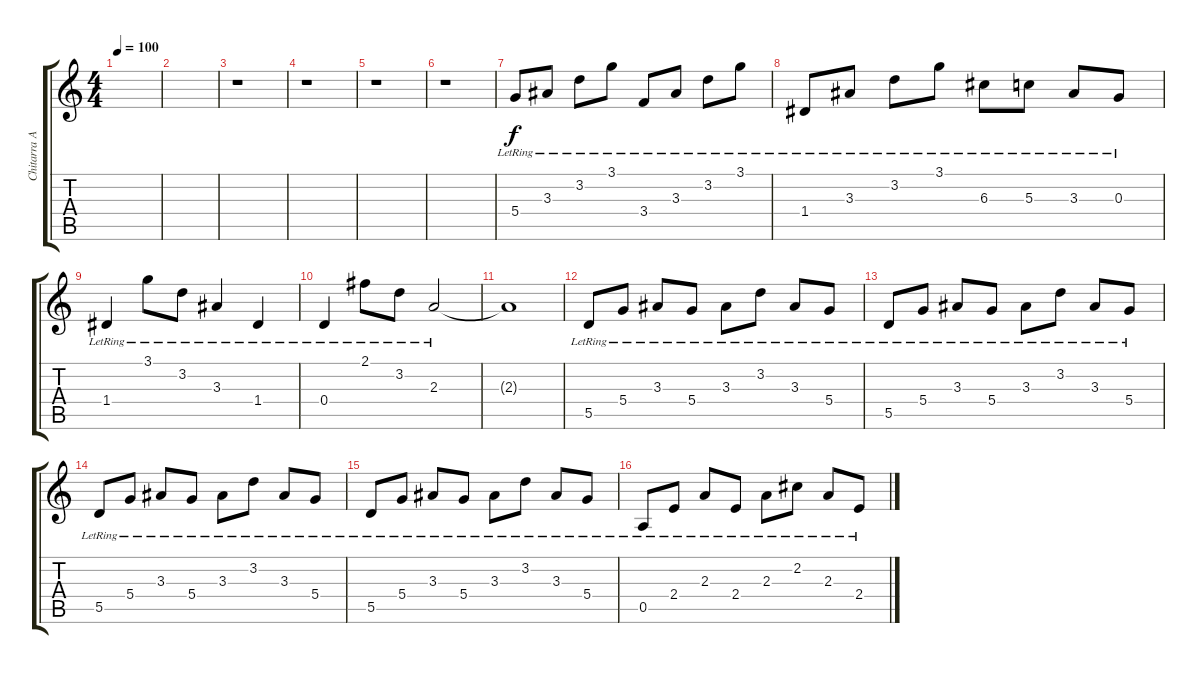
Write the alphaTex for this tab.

\track ("Chitarra Acustica 2" "Chitarra A") {instrument acousticguitarsteel}
\staff {score tabs}
\tuning (E4 B3 G3 D3 A2 E2) {hide}
\ts (4 4)
\tempo 100
\clef g2
\ks c
|
|
r.1 |
r.1 |
r.1 |
r.1 |
5.4{lr}.8 3.3{lr}.8 3.2{lr}.8 3.1{lr}.8 3.4{lr}.8 3.3{lr}.8 3.2{lr}.8 3.1{lr}.8 |
1.4{lr}.8 3.3{lr}.8 3.2{lr}.8 3.1{lr}.8 6.3{lr}.8 5.3{lr}.8 3.3{lr}.8 0.3{lr}.8 |
1.4{lr}.4 3.1{lr}.8 3.2{lr}.8 3.3{lr}.4 1.4{lr}.4 |
0.4{lr}.4 2.1{lr}.8 3.2{lr}.8 2.3{lr}.2 |
2.3{t}.1 |
5.5{lr}.8 5.4{lr}.8 3.3{lr}.8 5.4{lr}.8 3.3{lr}.8 3.2{lr}.8 3.3{lr}.8 5.4{lr}.8 |
5.5{lr}.8 5.4{lr}.8 3.3{lr}.8 5.4{lr}.8 3.3{lr}.8 3.2{lr}.8 3.3{lr}.8 5.4{lr}.8 |
5.5{lr}.8 5.4{lr}.8 3.3{lr}.8 5.4{lr}.8 3.3{lr}.8 3.2{lr}.8 3.3{lr}.8 5.4{lr}.8 |
5.5{lr}.8 5.4{lr}.8 3.3{lr}.8 5.4{lr}.8 3.3{lr}.8 3.2{lr}.8 3.3{lr}.8 5.4{lr}.8 |
0.5{lr}.8 2.4{lr}.8 2.3{lr}.8 2.4{lr}.8 2.3{lr}.8 2.2{lr}.8 2.3{lr}.8 2.4{lr}.8
